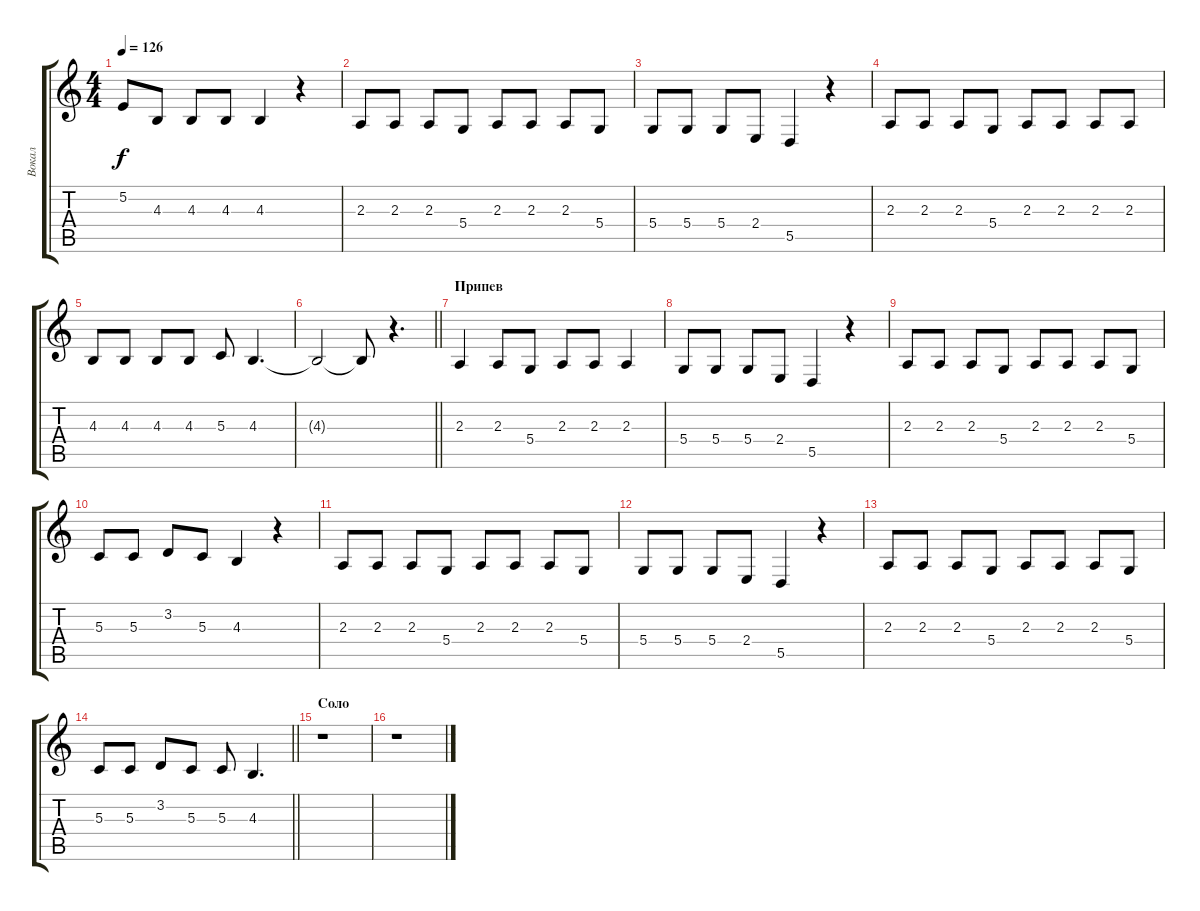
\track ("Вокал" "Вокал") {instrument tenorsax}
\staff {score tabs}
\tuning (E4 B3 G3 D3 A2 E2) {hide}
\ts (4 4)
\tempo 126
\clef g2
\ks c
5.2.8{dy f} 4.3.8 4.3.8 4.3.8 4.3.4 r.4 |
2.3.8 2.3.8 2.3.8 5.4.8 2.3.8 2.3.8 2.3.8 5.4.8 |
5.4.8 5.4.8 5.4.8 2.4.8 5.5.4 r.4 |
2.3.8 2.3.8 2.3.8 5.4.8 2.3.8 2.3.8 2.3.8 2.3.8 |
4.3.8 4.3.8 4.3.8 4.3.8 5.3.8 4.3.4{d} |
\barLineRight lightlight
4.3{t}.2 4.3{t}.8 r.4{d} |
\section ("" "Припев")
2.3.4 2.3.8 5.4.8 2.3.8 2.3.8 2.3.4 |
5.4.8 5.4.8 5.4.8 2.4.8 5.5.4 r.4 |
2.3.8 2.3.8 2.3.8 5.4.8 2.3.8 2.3.8 2.3.8 5.4.8 |
5.3.8 5.3.8 3.2.8 5.3.8 4.3.4 r.4 |
2.3.8 2.3.8 2.3.8 5.4.8 2.3.8 2.3.8 2.3.8 5.4.8 |
5.4.8 5.4.8 5.4.8 2.4.8 5.5.4 r.4 |
2.3.8 2.3.8 2.3.8 5.4.8 2.3.8 2.3.8 2.3.8 5.4.8 |
\barLineRight lightlight
5.3.8 5.3.8 3.2.8 5.3.8 5.3.8 4.3.4{d} |
\section ("" "Соло")
r.1 |
r.1
